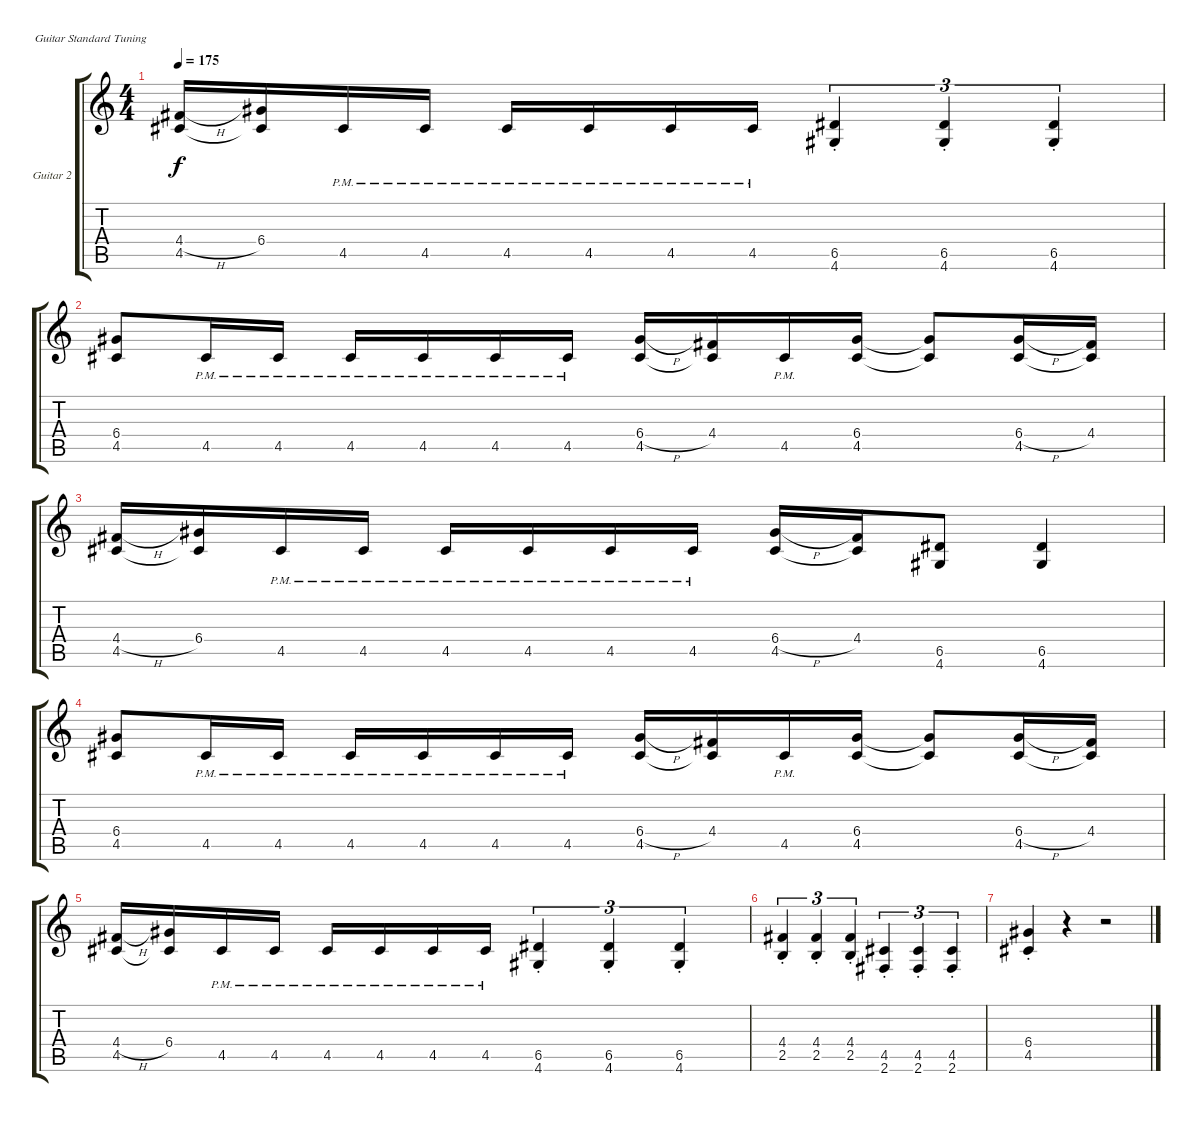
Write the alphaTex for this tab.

\bracketExtendMode groupsimilarinstruments
\firstSystemTrackNameOrientation horizontal
\otherSystemsTrackNameOrientation horizontal
\track ("Guitar 2" "Guitar 2") {instrument overdrivenguitar}
\staff {score tabs}
\tuning (E4 B3 G3 D3 A2 E2)
\ts (4 4)
\tempo 175
\clef g2
\ks c
(4.4{h} 4.5).16{dy f} (6.4 4.5{t}).16 4.5{pm}.16 4.5{pm}.16 4.5{pm}.16 4.5{pm}.16 4.5{pm}.16 4.5{pm}.16 (6.5{st} 4.6{st}).4{tu (3 2)} (6.5{st} 4.6{st}).4{tu (3 2)} (6.5{st} 4.6{st}).4{tu (3 2)} |
(6.4 4.5).8 4.5{pm}.16 4.5{pm}.16 4.5{pm}.16 4.5{pm}.16 4.5{pm}.16 4.5{pm}.16 (6.4{h} 4.5).16 (4.4 4.5{t}).16 4.5{pm}.16 (6.4 4.5).16 (6.4{t} 4.5{t}).8 (6.4{h} 4.5).16 (4.4 4.5{t}).16 |
(4.4{h} 4.5).16 (6.4 4.5{t}).16 4.5{pm}.16 4.5{pm}.16 4.5{pm}.16 4.5{pm}.16 4.5{pm}.16 4.5{pm}.16 (6.4{h} 4.5).16 (4.4 4.5{t}).16 (6.5 4.6).8 (6.5 4.6).4 |
(6.4 4.5).8 4.5{pm}.16 4.5{pm}.16 4.5{pm}.16 4.5{pm}.16 4.5{pm}.16 4.5{pm}.16 (6.4{h} 4.5).16 (4.4 4.5{t}).16 4.5{pm}.16 (6.4 4.5).16 (6.4{t} 4.5{t}).8 (6.4{h} 4.5).16 (4.4 4.5{t}).16 |
(4.4{h} 4.5).16 (6.4 4.5{t}).16 4.5{pm}.16 4.5{pm}.16 4.5{pm}.16 4.5{pm}.16 4.5{pm}.16 4.5{pm}.16 (6.5{st} 4.6{st}).4{tu (3 2)} (6.5{st} 4.6{st}).4{tu (3 2)} (6.5{st} 4.6{st}).4{tu (3 2)} |
(4.4{st} 2.5{st}).4{tu (3 2)} (4.4{st} 2.5{st}).4{tu (3 2)} (4.4{st} 2.5{st}).4{tu (3 2)} (4.5{st} 2.6{st}).4{tu (3 2)} (4.5{st} 2.6{st}).4{tu (3 2)} (4.5{st} 2.6{st}).4{tu (3 2)} |
(6.4{st} 4.5{st}).4 r.4 r.2
